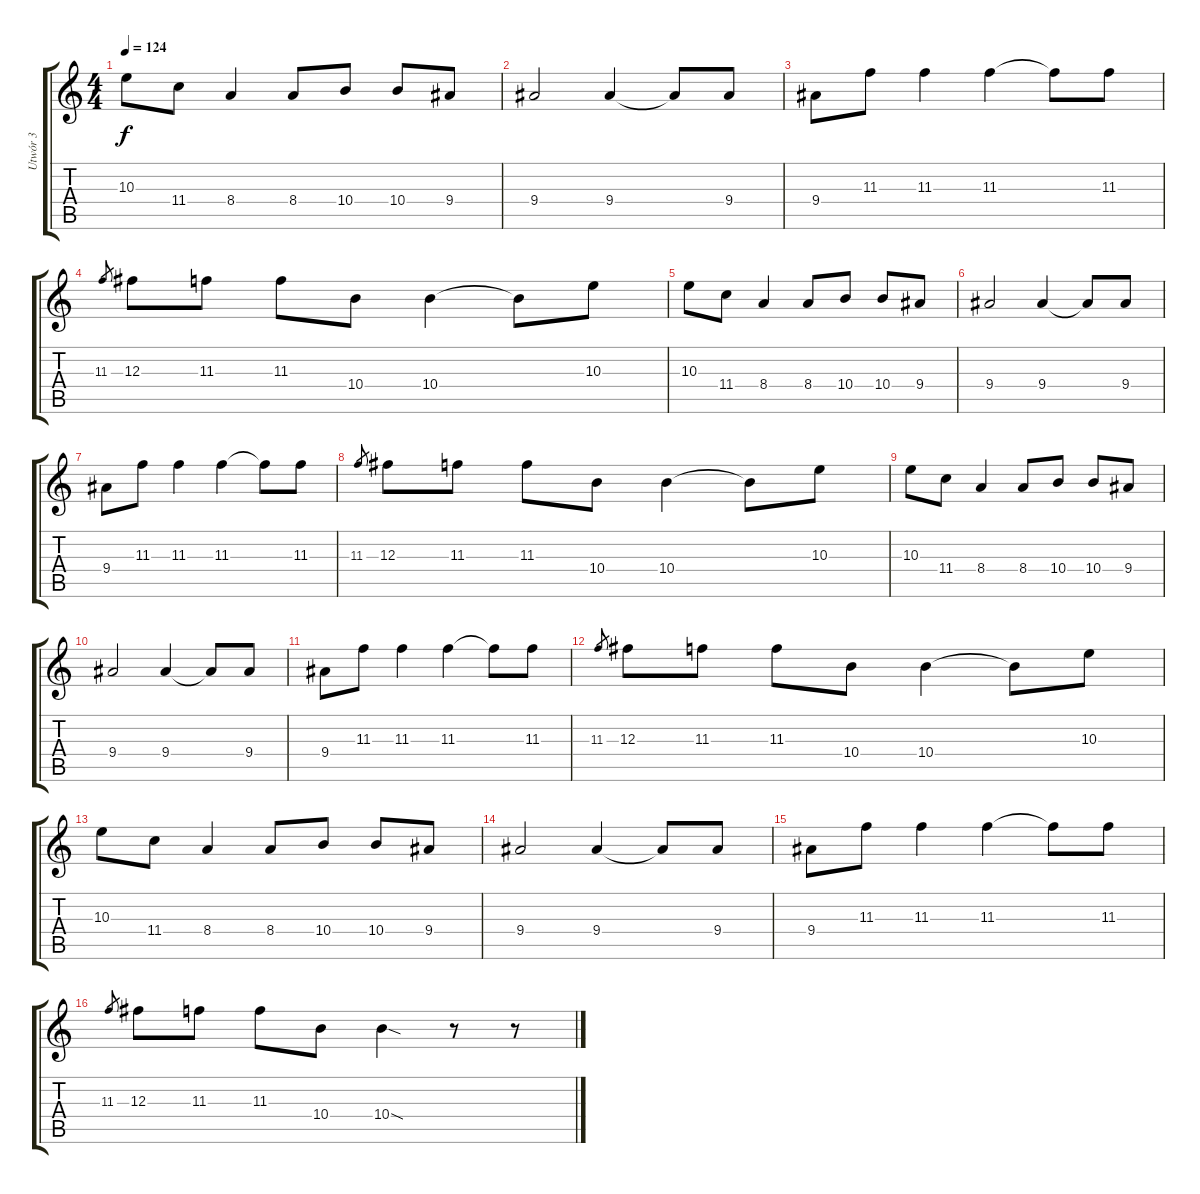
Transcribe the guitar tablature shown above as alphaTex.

\track ("Utwór 3" "Utwór 3") {instrument distortionguitar}
\staff {score tabs}
\tuning (Eb4 Bb3 Gb3 Db3 Ab2 Eb2) {hide}
\ts (4 4)
\tempo 124
\clef g2
\ks c
10.3.8{dy f} 11.4.8 8.4.4 8.4.8 10.4.8 10.4.8 9.4.8 |
9.4.2 9.4.4 9.4{t}.8 9.4.8 |
9.4.8 11.3.8 11.3.4 11.3.4 11.3{t}.8 11.3.8 |
11.3.8{gr} 12.3.8 11.3.8 11.3.8 10.4.8 10.4.4 10.4{t}.8 10.3.8 |
10.3.8 11.4.8 8.4.4 8.4.8 10.4.8 10.4.8 9.4.8 |
9.4.2 9.4.4 9.4{t}.8 9.4.8 |
9.4.8 11.3.8 11.3.4 11.3.4 11.3{t}.8 11.3.8 |
11.3.8{gr} 12.3.8 11.3.8 11.3.8 10.4.8 10.4.4 10.4{t}.8 10.3.8 |
10.3.8 11.4.8 8.4.4 8.4.8 10.4.8 10.4.8 9.4.8 |
9.4.2 9.4.4 9.4{t}.8 9.4.8 |
9.4.8 11.3.8 11.3.4 11.3.4 11.3{t}.8 11.3.8 |
11.3.8{gr} 12.3.8 11.3.8 11.3.8 10.4.8 10.4.4 10.4{t}.8 10.3.8 |
10.3.8 11.4.8 8.4.4 8.4.8 10.4.8 10.4.8 9.4.8 |
9.4.2 9.4.4 9.4{t}.8 9.4.8 |
9.4.8 11.3.8 11.3.4 11.3.4 11.3{t}.8 11.3.8 |
11.3.8{gr} 12.3.8 11.3.8 11.3.8 10.4.8 10.4{sod}.4 r.8 r.8
